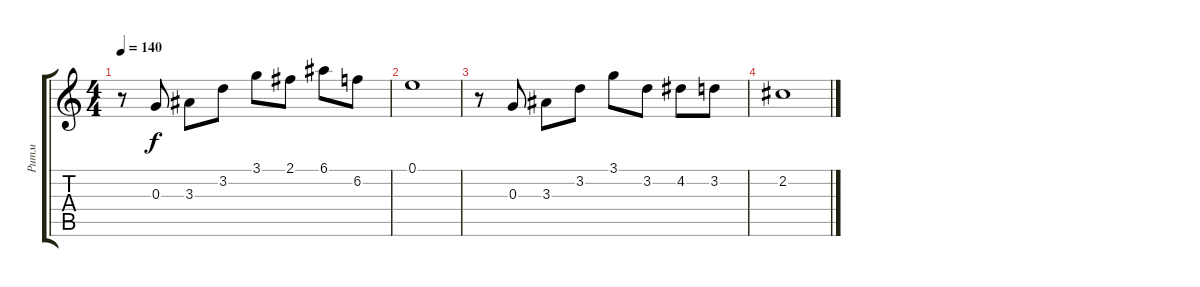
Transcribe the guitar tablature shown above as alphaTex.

\track ("Ритм" "Ритм") {instrument electricguitarclean}
\staff {score tabs}
\tuning (E4 B3 G3 D3 A2 E2) {hide}
\ts (4 4)
\tempo 140
\clef g2
\ks c
r.8{dy f} 0.3.8 3.3.8 3.2.8 3.1.8 2.1.8 6.1.8 6.2.8 |
0.1.1 |
r.8{volume 0} 0.3.8 3.3.8 3.2.8 3.1.8 3.2.8 4.2.8 3.2.8 |
2.2.1
